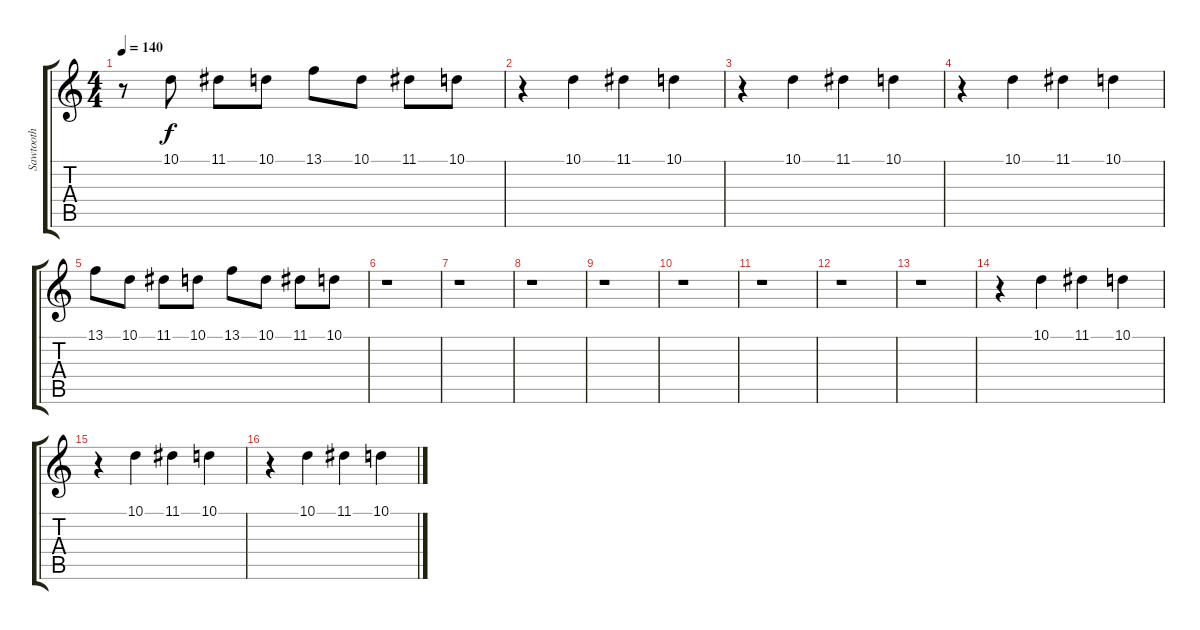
\track ("Sawtooth" "Sawtooth") {instrument lead2sawtooth}
\staff {score tabs}
\tuning (E4 B3 G3 D3 A2 E2) {hide}
\ts (4 4)
\tempo 140
\clef g2
\ks c
r.8{dy f} 10.1.8 11.1.8 10.1.8 13.1.8 10.1.8 11.1.8 10.1.8 |
r.4 10.1.4 11.1.4 10.1.4 |
r.4 10.1.4 11.1.4 10.1.4 |
r.4 10.1.4 11.1.4 10.1.4 |
13.1.8 10.1.8 11.1.8 10.1.8 13.1.8 10.1.8 11.1.8 10.1.8 |
r.1 |
r.1 |
r.1 |
r.1 |
r.1 |
r.1 |
r.1 |
r.1 |
r.4 10.1.4 11.1.4 10.1.4 |
r.4 10.1.4 11.1.4 10.1.4 |
r.4 10.1.4 11.1.4 10.1.4
